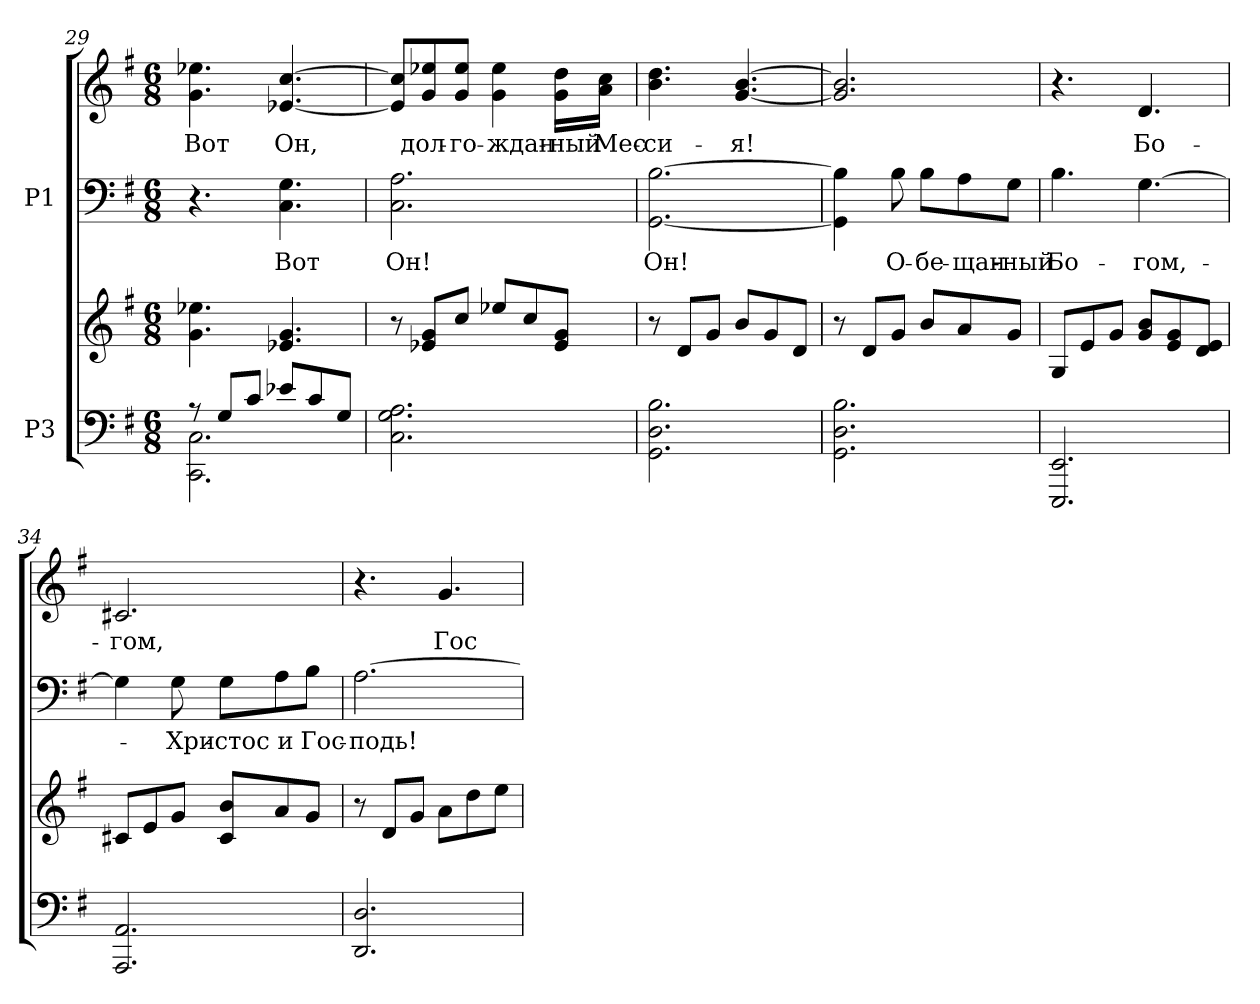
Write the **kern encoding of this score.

**kern	**kern	**kern	**text	**kern	**text
*part2	*part2	*part1	*part1	*part1	*part1
*staff4	*staff3	*staff2	*staff2	*staff1	*staff1
*I"P3	*	*I"P1	*	*	*
*clefF4	*clefG2	*clefF4	*	*clefG2	*
*k[f#]	*k[f#]	*k[f#]	*	*k[f#]	*
*G:	*G:	*G:	*	*G:	*
*M6/8	*M6/8	*M6/8	*	*M6/8	*
=29	=29	=29	=29	=29	=29
*^	*	*	*	*	*
!	!	!	!	!	!	!LO:LY:b:color=#000000
8r	2.CCi\ 2.Ci	4.gi\ 4.ee-Xi	4.r	.	4.gi\ 4.ee-Xi	Вот
8Gi/L	.	.	.	.	.	.
8ci/J	.	.	.	.	.	.
!	!	!	!	!LO:LY:a:color=#000000	!	!
!	!	!	!	!	!	!LO:LY:b:color=#000000
8e-Xi/L	.	4.e-Xi/ 4.gi	4.Ci\ 4.Gi	Вот	[<4.e-Xi/ [>4.cci	Он,
8ci/	.	.	.	.	.	.
8Gi/J	.	.	.	.	.	.
*v	*v	*	*	*	*	*
!!LO:PB:g=z
=30	=30	=30	=30	=30	=30
!	!	!	!LO:LY:a:color=#000000	!	!
2.Ci\ 2.Gi 2.Ai	8r	2.Ci\ 2.Ai	Он!	8e-i/] 8cci]L	.
!	!	!	!	!	!LO:LY:b:color=#000000
.	8e-Xi/ 8giL	.	.	8gi/ 8ee-Xi	дол-
!	!	!	!	!	!LO:LY:b:color=#000000
.	8cci/J	.	.	8gi/ 8ee-iJ	-го-
!	!	!	!	!	!LO:LY:b:color=#000000
.	8ee-Xi/L	.	.	4gi\ 4ee-i	-ждан-
.	8cci/	.	.	.	.
!	!	!	!	!	!LO:LY:b:color=#000000
.	8e-i/ 8giJ	.	.	16gi\ 16ddiLL	-ный
!	!	!	!	!	!LO:LY:b:color=#000000
.	.	.	.	16ai\ 16cciJJ	Мес-
=31	=31	=31	=31	=31	=31
!	!	!	!LO:LY:a:color=#000000	!	!
!	!	!	!	!	!LO:LY:b:color=#000000
2.GGi\ 2.Di 2.Bi	8r	[<2.GGi\ [>2.Bi	Он!	4.bi\ 4.ddi	-си-
.	8di/L	.	.	.	.
.	8gi/J	.	.	.	.
!	!	!	!	!	!LO:LY:b:color=#000000
.	8bi/L	.	.	[<4.gi/ [>4.bi	-я!
.	8gi/	.	.	.	.
.	8di/J	.	.	.	.
=32	=32	=32	=32	=32	=32
2.GGi\ 2.Di 2.Bi	8r	4GGi\] 4Bi]	.	2.gi/] 2.bi]	.
.	8di/L	.	.	.	.
!	!	!	!LO:LY:a:color=#000000	!	!
.	8gi/J	8Bi\	О-	.	.
!	!	!	!LO:LY:a:color=#000000	!	!
.	8bi/L	8Bi\L	-бе-	.	.
!	!	!	!LO:LY:a:color=#000000	!	!
.	8ai/	8Ai\	-щан-	.	.
!	!	!	!LO:LY:a:color=#000000	!	!
.	8gi/J	8Gi\J	-ный	.	.
=33	=33	=33	=33	=33	=33
!	!	!	!LO:LY:a:color=#000000	!	!
2.EEEi/ 2.EEi	8Gi/L	4.Bi\	Бо-	4.r	.
.	8ei/	.	.	.	.
.	8gi/J	.	.	.	.
!	!	!	!LO:LY:a:color=#000000	!	!
!	!	!	!	!	!LO:LY:b:color=#000000
.	8gi/ 8biL	[>4.Gi\	-гом,-	4.di/	Бо-
.	8ei/ 8gi	.	.	.	.
.	8di/ 8eiJ	.	.	.	.
=34	=34	=34	=34	=34	=34
!	!	!	!	!	!LO:LY:b:color=#000000
2.AAAi/ 2.AAi	8c#Xi/L	4Gi\]	.	2.c#Xi/	-гом,
.	8ei/	.	.	.	.
!	!	!	!LO:LY:a:color=#000000	!	!
.	8gi/J	8Gi\	-Хри-	.	.
!	!	!	!LO:LY:a:color=#000000	!	!
.	8c#i/ 8biL	8Gi\L	-стос	.	.
!	!	!	!LO:LY:a:color=#000000	!	!
.	8ai/	8Ai\	и	.	.
!	!	!	!LO:LY:a:color=#000000	!	!
.	8gi/J	8Bi\J	Гос-	.	.
=35	=35	=35	=35	=35	=35
!	!	!	!LO:LY:a:color=#000000	!	!
2.DDi/ 2.Di	8r	[>2.Ai\	-подь!	4.r	.
.	8di/L	.	.	.	.
.	8gi/J	.	.	.	.
!	!	!	!	!	!LO:LY:b:color=#000000
.	8ai\L	.	.	4.gi/	Гос-
.	8ddi\	.	.	.	.
.	8eei\J	.	.	.	.
=	=	=	=	=	=
*-	*-	*-	*-	*-	*-
